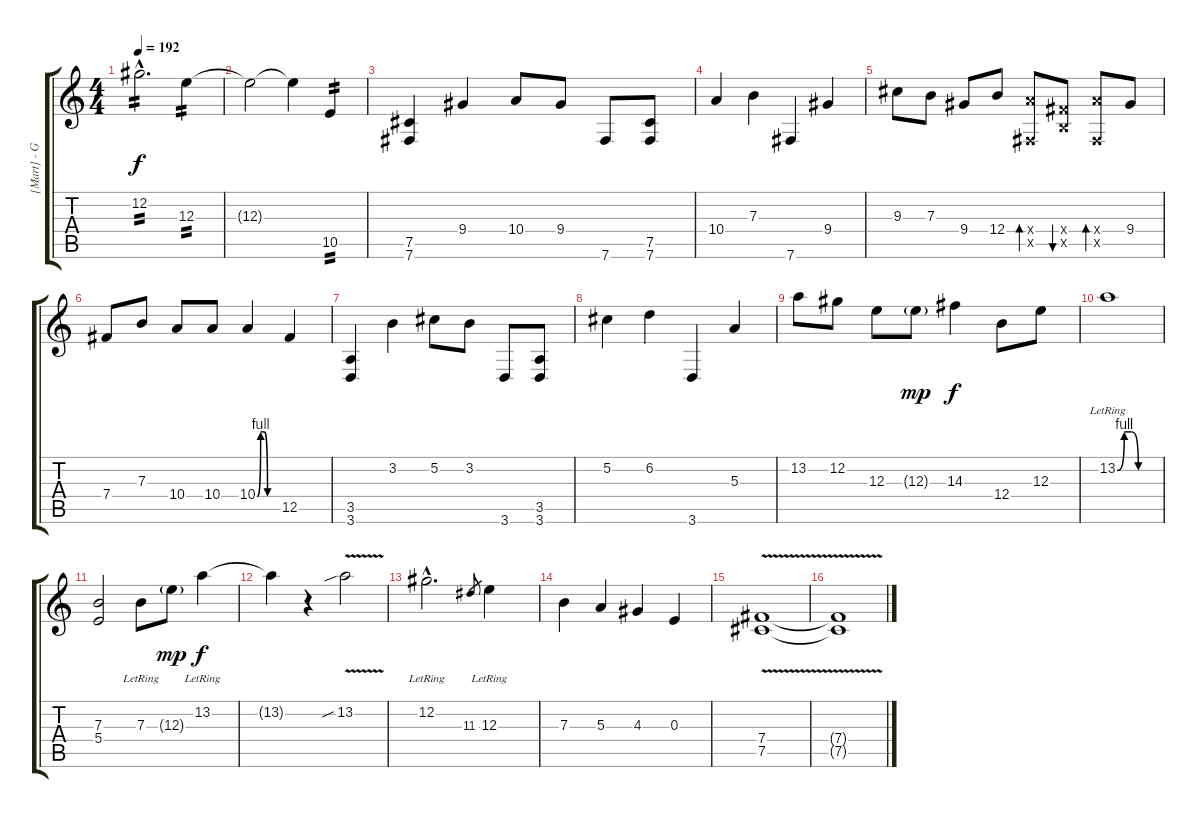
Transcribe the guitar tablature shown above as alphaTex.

\track ("[Mart] - Guitar 2" "[Mart] - G") {instrument acousticguitarsteel}
\staff {score tabs}
\tuning (Db4 Ab3 E3 B2 Gb2 B1) {hide}
\ts (4 4)
\tempo 192
\clef g2
\ks c
12.2{hac}.2{d tp 2 dy f} 12.3.4{tp 2} |
12.3{t}.2 12.3{t}.4 10.5.4{tp 2} |
(7.5 7.6).4 9.4.4 10.4.8 9.4.8 7.6.8 (7.5 7.6).8 |
10.4.4 7.3.4 7.6.4 9.4.4 |
9.3.8 7.3.8 9.4.8 12.4.8 (10.4{x} 0.5{x}).8{bd 60} (0.4{x} 12.5{x}).8{bu 60} (10.4{x} 0.5{x}).8{bd 60} 9.4.8 |
7.4.8 7.3.8 10.4.8 10.4.8 10.4{be (custom 0 0 10 4 20 4 30 0 60 0)}.4 12.5.4 |
(3.5 3.6).4 3.2.4 5.2.8 3.2.8 3.6.8 (3.5 3.6).8 |
5.2.4 6.2.4 3.6.4 5.3.4 |
13.2.8 12.2.8 12.3.8 12.3{g}.8{dy mp} 14.3.4{dy f} 12.4.8 12.3.8 |
13.2{be (custom 0 0 10 4 20 4 30 0 60 0) lr}.1 |
(7.3 5.4).2 7.3{lr}.8 12.3{g}.8{dy mp} 13.2{lr}.4{dy f} |
13.2{t}.4 r.4 13.2{v sib}.2{volume 16} |
12.2{hac lr}.2{d} 11.3.8{gr} 12.3{lr}.4 |
7.3.4 5.3.4 4.3.4 0.3.4 |
(7.4{v} 7.5).1 |
(7.4{t} 7.5{t}).1
